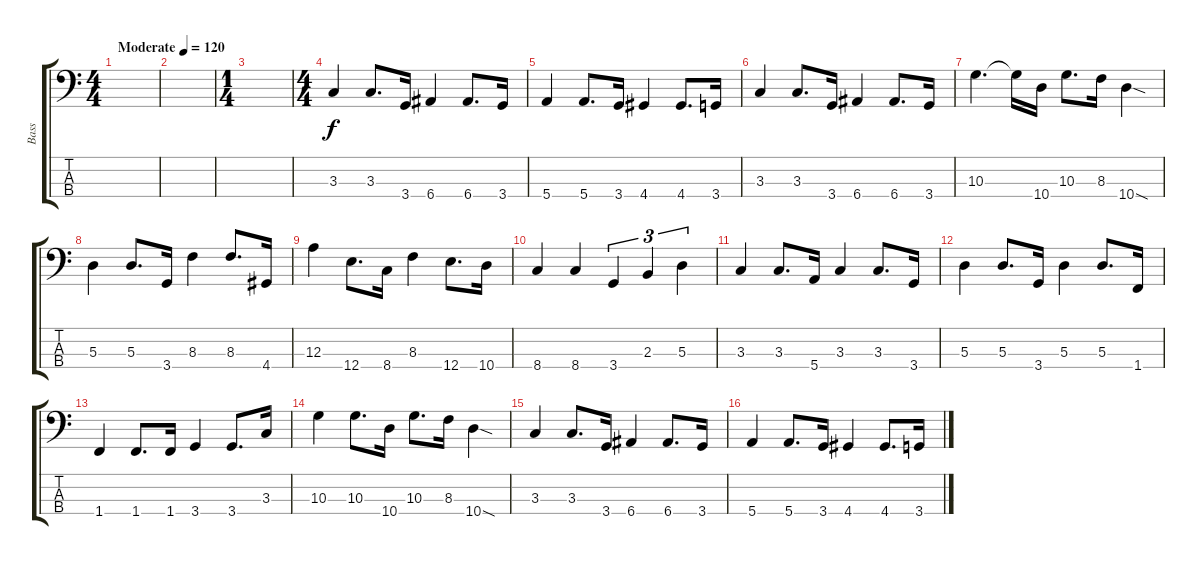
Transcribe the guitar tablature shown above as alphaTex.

\track ("Bass" "Bass") {instrument electricbassfinger}
\staff {score tabs}
\tuning (G2 D2 A1 E1) {hide}
\ts (4 4)
\tempo (120 "Moderate")
\clef f4
\ks c
|
|
\ts (1 4)
|
\ts (4 4)
3.3.4 3.3.8{d} 3.4.16 6.4.4 6.4.8{d} 3.4.16 |
5.4.4 5.4.8{d} 3.4.16 4.4.4 4.4.8{d} 3.4.16 |
3.3.4 3.3.8{d} 3.4.16 6.4.4 6.4.8{d} 3.4.16 |
10.3.4{d} 10.3{t}.16 10.4.16 10.3.8{d} 8.3.16 10.4{sod}.4 |
5.3.4 5.3.8{d} 3.4.16 8.3.4 8.3.8{d} 4.4.16 |
12.3.4 12.4.8{d} 8.4.16 8.3.4 12.4.8{d} 10.4.16 |
8.4.4 8.4.4 3.4.4{tu (3 2)} 2.3.4{tu (3 2)} 5.3.4{tu (3 2)} |
3.3.4 3.3.8{d} 5.4.16 3.3.4 3.3.8{d} 3.4.16 |
5.3.4 5.3.8{d} 3.4.16 5.3.4 5.3.8{d} 1.4.16 |
1.4.4 1.4.8{d} 1.4.16 3.4.4 3.4.8{d} 3.3.16 |
10.3.4 10.3.8{d} 10.4.16 10.3.8{d} 8.3.16 10.4{sod}.4 |
3.3.4 3.3.8{d} 3.4.16 6.4.4 6.4.8{d} 3.4.16 |
5.4.4 5.4.8{d} 3.4.16 4.4.4 4.4.8{d} 3.4.16
